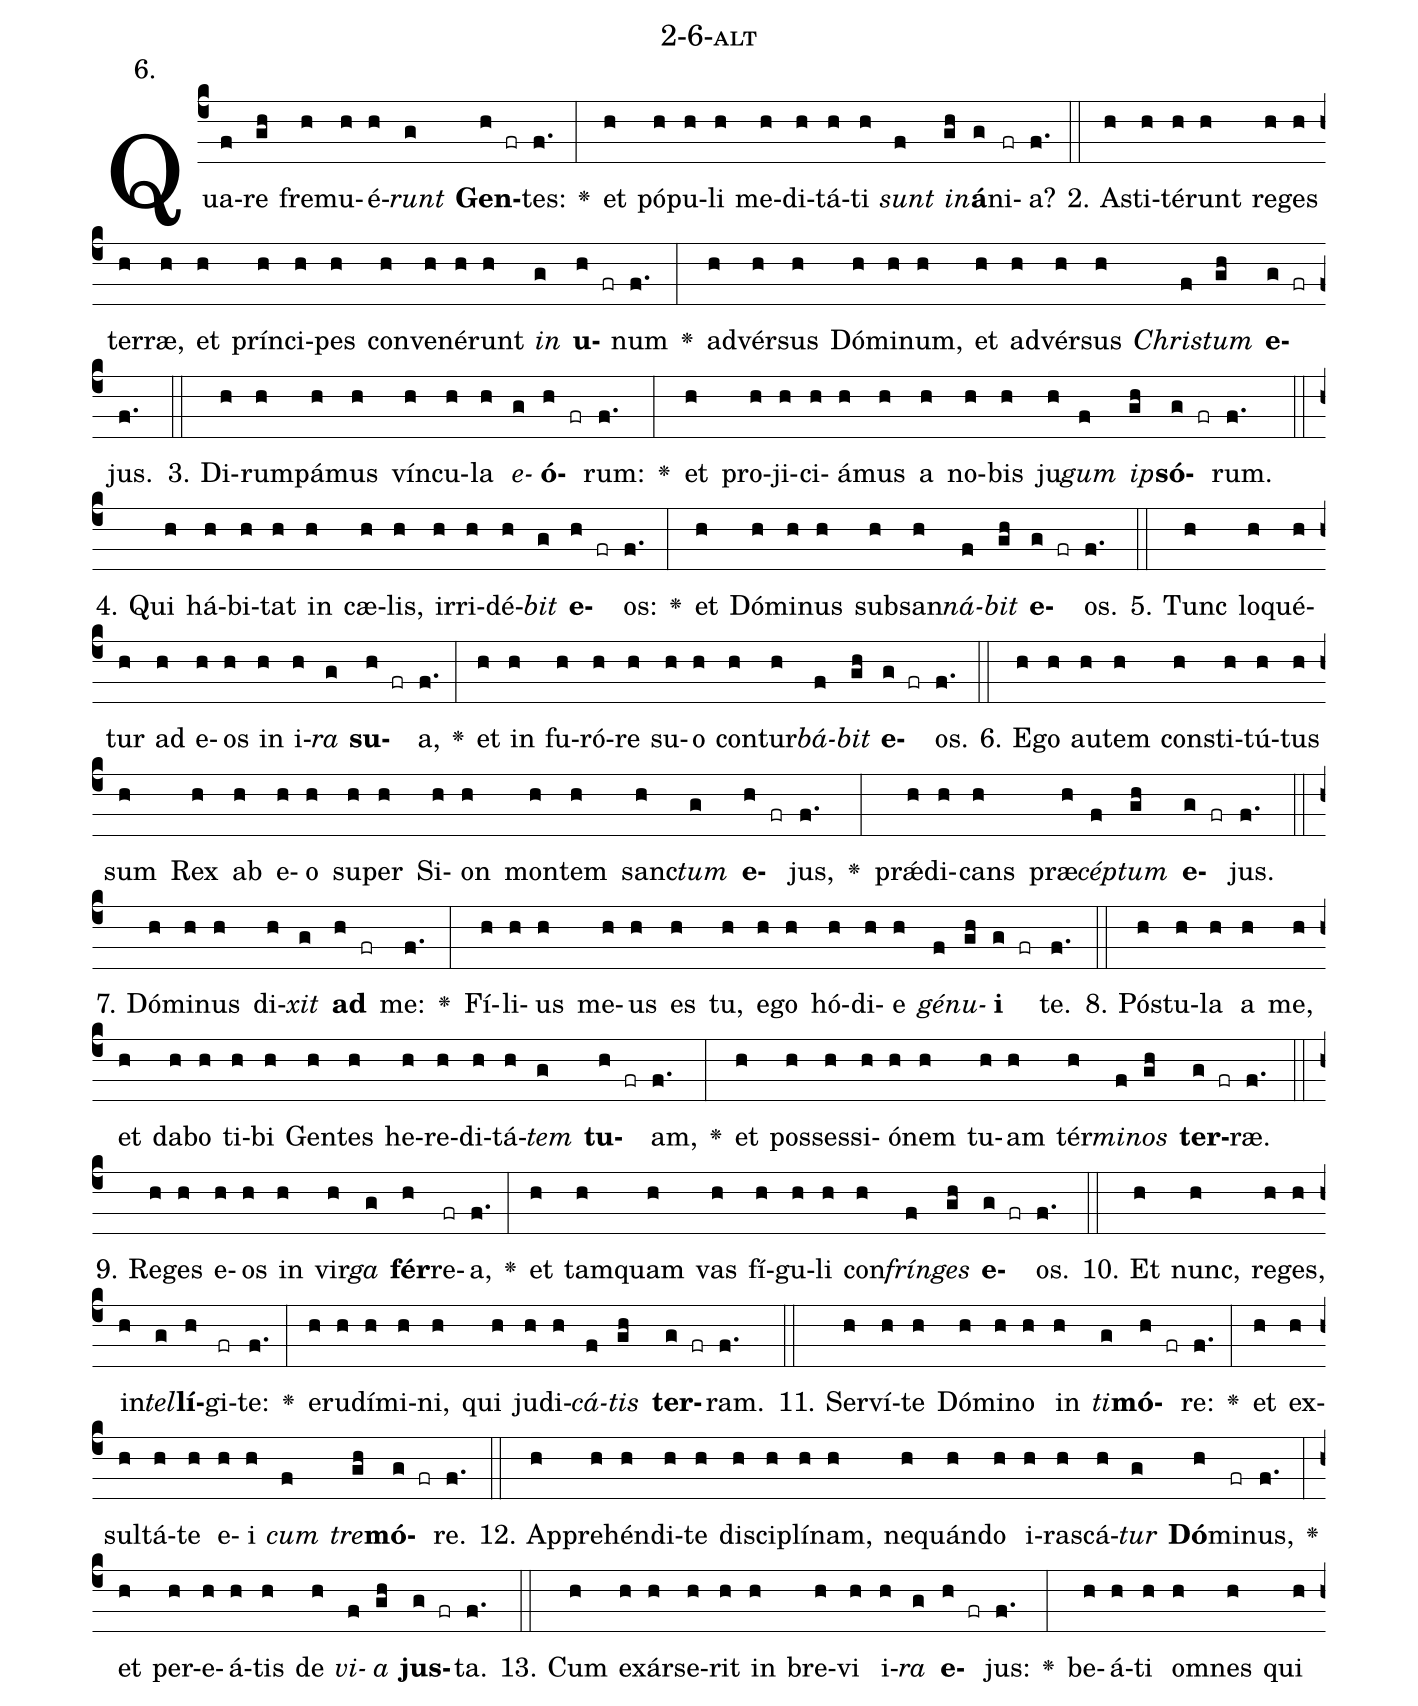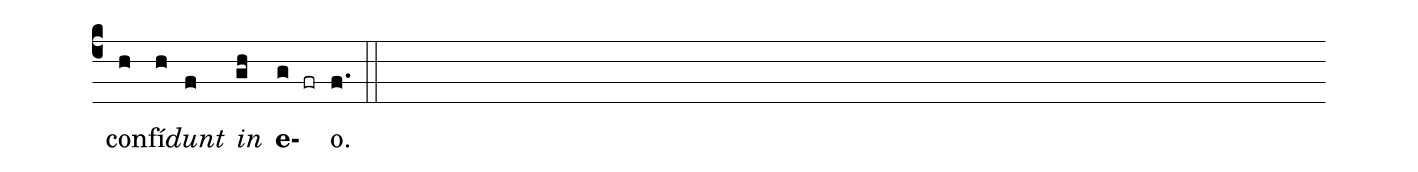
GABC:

name: 2-6-alt;
annotation: 6.;
%%
(c4)Qua(f)re(gh) fre(h)mu(h)é(h)<i>runt</i>(g) <b>Gen</b>(h fr)tes:(f.) <v>\greheightstar</v>(:) et(h) pó(h)pu(h)li(h) me(h)di(h)tá(h)ti(h) <i>sunt</i>(f) <i>in</i>(gh)<b>á</b>(g)ni(fr)a?(f.) (::)
2. A(h)sti(h)té(h)runt(h) re(h)ges(h) ter(h)ræ,(h) et(h) prín(h)ci(h)pes(h) con(h)ve(h)né(h)runt(h) <i>in</i>(g) <b>u</b>(h fr)num(f.) <v>\greheightstar</v>(:) ad(h)vér(h)sus(h) Dó(h)mi(h)num,(h) et(h) ad(h)vér(h)sus(h) <i>Chris</i>(f)<i>tum</i>(gh) <b>e</b>(g fr)jus.(f.) (::)
3. Di(h)rum(h)pá(h)mus(h) vín(h)cu(h)la(h) <i>e</i>(g)<b>ó</b>(h fr)rum:(f.) <v>\greheightstar</v>(:) et(h) pro(h)ji(h)ci(h)á(h)mus(h) a(h) no(h)bis(h) ju(h)<i>gum</i>(f) <i>ip</i>(gh)<b>só</b>(g fr)rum.(f.) (::)
4. Qui(h) há(h)bi(h)tat(h) in(h) cæ(h)lis,(h) ir(h)ri(h)dé(h)<i>bit</i>(g) <b>e</b>(h fr)os:(f.) <v>\greheightstar</v>(:) et(h) Dó(h)mi(h)nus(h) sub(h)san(h)<i>ná</i>(f)<i>bit</i>(gh) <b>e</b>(g fr)os.(f.) (::)
5. Tunc(h) lo(h)qué(h)tur(h) ad(h) e(h)os(h) in(h) i(h)<i>ra</i>(g) <b>su</b>(h fr)a,(f.) <v>\greheightstar</v>(:) et(h) in(h) fu(h)ró(h)re(h) su(h)o(h) con(h)tur(h)<i>bá</i>(f)<i>bit</i>(gh) <b>e</b>(g fr)os.(f.) (::)
6. E(h)go(h) au(h)tem(h) con(h)sti(h)tú(h)tus(h) sum(h) Rex(h) ab(h) e(h)o(h) su(h)per(h) Si(h)on(h) mon(h)tem(h) sanc(h)<i>tum</i>(g) <b>e</b>(h fr)jus,(f.) <v>\greheightstar</v>(:) prǽ(h)di(h)cans(h) præ(h)<i>cép</i>(f)<i>tum</i>(gh) <b>e</b>(g fr)jus.(f.) (::)
7. Dó(h)mi(h)nus(h) di(h)<i>xit</i>(g) <b>ad</b>(h fr) me:(f.) <v>\greheightstar</v>(:) Fí(h)li(h)us(h) me(h)us(h) es(h) tu,(h) e(h)go(h) hó(h)di(h)e(h) <i>gé</i>(f)<i>nu</i>(gh)<b>i</b>(g fr) te.(f.) (::)
8. Pós(h)tu(h)la(h) a(h) me,(h) et(h) da(h)bo(h) ti(h)bi(h) Gen(h)tes(h) he(h)re(h)di(h)tá(h)<i>tem</i>(g) <b>tu</b>(h fr)am,(f.) <v>\greheightstar</v>(:) et(h) pos(h)ses(h)si(h)ó(h)nem(h) tu(h)am(h) tér(h)<i>mi</i>(f)<i>nos</i>(gh) <b>ter</b>(g fr)ræ.(f.) (::)
9. Re(h)ges(h) e(h)os(h) in(h) vir(h)<i>ga</i>(g) <b>fér</b>(h)re(fr)a,(f.) <v>\greheightstar</v>(:) et(h) tam(h)quam(h) vas(h) fí(h)gu(h)li(h) con(h)<i>frín</i>(f)<i>ges</i>(gh) <b>e</b>(g fr)os.(f.) (::)
10. Et(h) nunc,(h) re(h)ges,(h) in(h)<i>tel</i>(g)<b>lí</b>(h)gi(fr)te:(f.) <v>\greheightstar</v>(:) e(h)ru(h)dí(h)mi(h)ni,(h) qui(h) ju(h)di(h)<i>cá</i>(f)<i>tis</i>(gh) <b>ter</b>(g fr)ram.(f.) (::)
11. Ser(h)ví(h)te(h) Dó(h)mi(h)no(h) in(h) <i>ti</i>(g)<b>mó</b>(h fr)re:(f.) <v>\greheightstar</v>(:) et(h) ex(h)sul(h)tá(h)te(h) e(h)i(h) <i>cum</i>(f) <i>tre</i>(gh)<b>mó</b>(g fr)re.(f.) (::)
12. Ap(h)pre(h)hén(h)di(h)te(h) di(h)sci(h)plí(h)nam,(h) ne(h)quán(h)do(h) i(h)ras(h)cá(h)<i>tur</i>(g) <b>Dó</b>(h)mi(fr)nus,(f.) <v>\greheightstar</v>(:) et(h) per(h)e(h)á(h)tis(h) de(h) <i>vi</i>(f)<i>a</i>(gh) <b>jus</b>(g fr)ta.(f.) (::)
13. Cum(h) ex(h)ár(h)se(h)rit(h) in(h) bre(h)vi(h) i(h)<i>ra</i>(g) <b>e</b>(h fr)jus:(f.) <v>\greheightstar</v>(:) be(h)á(h)ti(h) om(h)nes(h) qui(h) con(h)fí(h)<i>dunt</i>(f) <i>in</i>(gh) <b>e</b>(g fr)o.(f.) (::)
